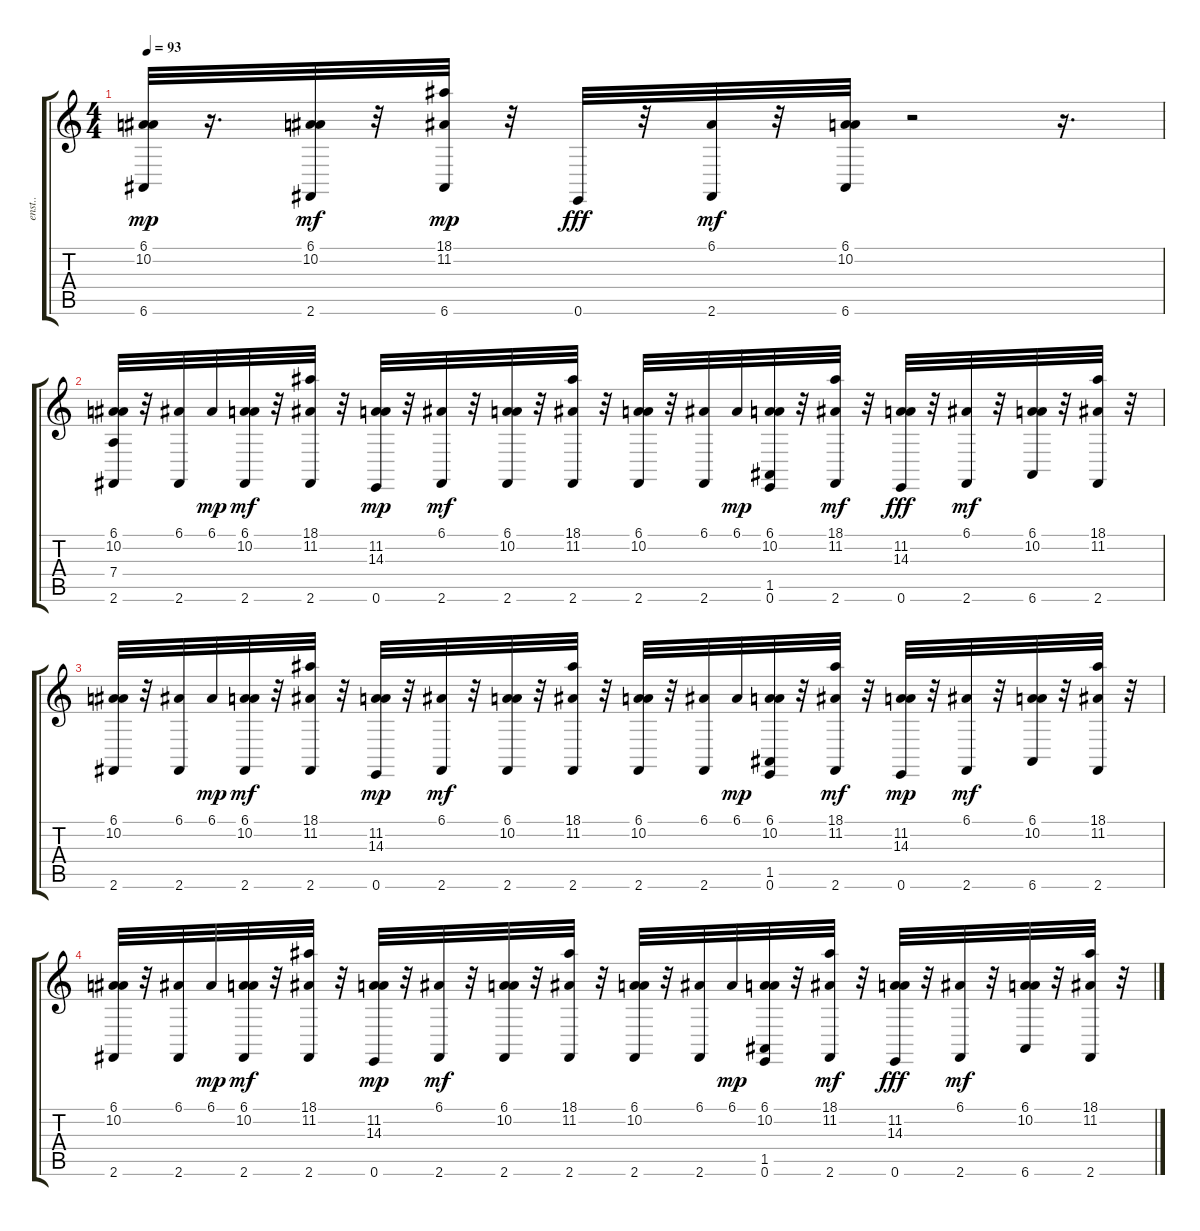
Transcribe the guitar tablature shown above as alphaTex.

\track ("enst.." "enst..") {instrument drawbarorgan}
\staff {score tabs}
\tuning (E4 B3 G3 D3 A2 E2) {hide}
\ts (4 4)
\tempo 93
\clef g2
\ks c
(6.1 10.2 6.6).32{dy mp} r.16{d} (6.1 10.2 2.6).32{dy mf} r.32 (18.1 11.2 6.6).32{dy mp} r.32 0.6.32{dy fff} r.32 (6.1 2.6).32{dy mf} r.32 (6.1 10.2 6.6).32 r.2 r.16{d} |
(6.1 10.2 7.4 2.6).32 r.32 (6.1 2.6).32 6.1.32{dy mp} (6.1 10.2 2.6).32{dy mf} r.32 (18.1 11.2 2.6).32 r.32 (11.2 14.3 0.6).32{dy mp} r.32 (6.1 2.6).32{dy mf} r.32 (6.1 10.2 2.6).32 r.32 (18.1 11.2 2.6).32 r.32 (6.1 10.2 2.6).32 r.32 (6.1 2.6).32 6.1.32{dy mp} (6.1 10.2 1.5 0.6).32 r.32 (18.1 11.2 2.6).32{dy mf} r.32 (11.2 14.3 0.6).32{dy fff} r.32 (6.1 2.6).32{dy mf} r.32 (6.1 10.2 6.6).32 r.32 (18.1 11.2 2.6).32 r.32 |
(6.1 10.2 2.6).32 r.32 (6.1 2.6).32 6.1.32{dy mp} (6.1 10.2 2.6).32{dy mf} r.32 (18.1 11.2 2.6).32 r.32 (11.2 14.3 0.6).32{dy mp} r.32 (6.1 2.6).32{dy mf} r.32 (6.1 10.2 2.6).32 r.32 (18.1 11.2 2.6).32 r.32 (6.1 10.2 2.6).32 r.32 (6.1 2.6).32 6.1.32{dy mp} (6.1 10.2 1.5 0.6).32 r.32 (18.1 11.2 2.6).32{dy mf} r.32 (11.2 14.3 0.6).32{dy mp} r.32 (6.1 2.6).32{dy mf} r.32 (6.1 10.2 6.6).32 r.32 (18.1 11.2 2.6).32 r.32 |
(6.1 10.2 2.6).32 r.32 (6.1 2.6).32 6.1.32{dy mp} (6.1 10.2 2.6).32{dy mf} r.32 (18.1 11.2 2.6).32 r.32 (11.2 14.3 0.6).32{dy mp} r.32 (6.1 2.6).32{dy mf} r.32 (6.1 10.2 2.6).32 r.32 (18.1 11.2 2.6).32 r.32 (6.1 10.2 2.6).32 r.32 (6.1 2.6).32 6.1.32{dy mp} (6.1 10.2 1.5 0.6).32 r.32 (18.1 11.2 2.6).32{dy mf} r.32 (11.2 14.3 0.6).32{dy fff} r.32 (6.1 2.6).32{dy mf} r.32 (6.1 10.2 6.6).32 r.32 (18.1 11.2 2.6).32 r.32
